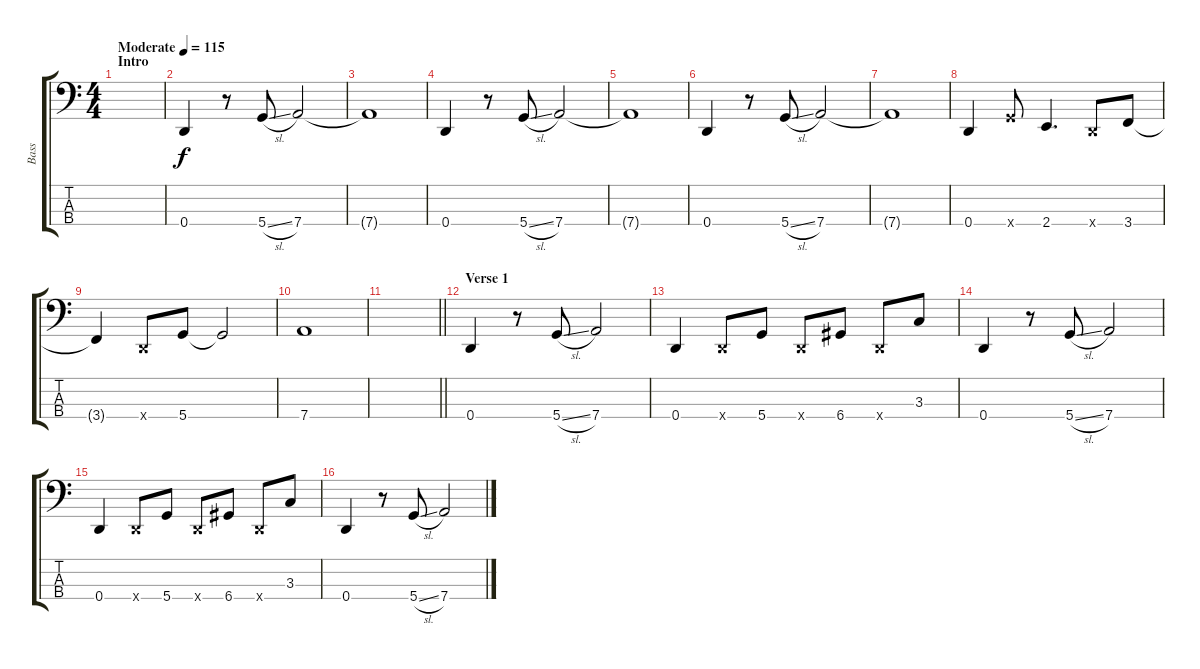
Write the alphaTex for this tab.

\track ("Bass" "Bass") {instrument electricbassfinger}
\staff {score tabs}
\tuning (G2 D2 A1 D1) {hide}
\ts (4 4)
\section ("" "Intro")
\tempo (115 "Moderate")
\clef f4
\ks c
|
0.4.4 r.8 5.4{sl}.8 7.4.2 |
7.4{t}.1 |
0.4.4 r.8 5.4{sl}.8 7.4.2 |
7.4{t}.1 |
0.4.4 r.8 5.4{sl}.8 7.4.2 |
7.4{t}.1 |
0.4.4 5.4{x}.8 2.4.4{d} 0.4{x}.8 3.4.8 |
3.4{t}.4 0.4{x}.8 5.4.8 5.4{t}.2 |
7.4.1 |
\barLineRight lightlight
|
\section ("" "Verse 1")
0.4.4 r.8 5.4{sl}.8 7.4.2 |
0.4.4 0.4{x}.8 5.4.8 0.4{x}.8 6.4.8 0.4{x}.8 3.3.8 |
0.4.4 r.8 5.4{sl}.8 7.4.2 |
0.4.4 0.4{x}.8 5.4.8 0.4{x}.8 6.4.8 0.4{x}.8 3.3.8 |
0.4.4 r.8 5.4{sl}.8 7.4.2
